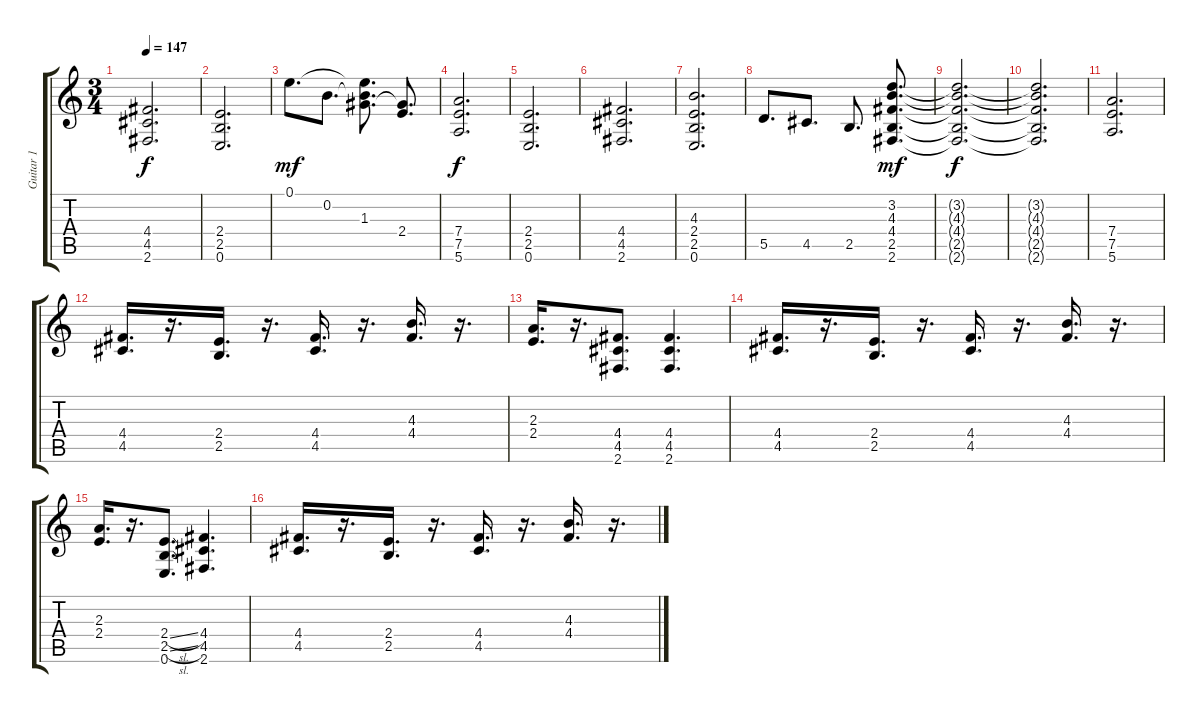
\track ("Guitar 1" "Guitar 1") {instrument distortionguitar}
\staff {score tabs}
\tuning (E4 B3 G3 D3 A2 E2) {hide}
\ts (3 4)
\tempo 147
\clef g2
\ks c
(4.4 4.5 2.6).2{d dy f} |
(2.4 2.5 0.6).2{d} |
0.1.8{d dy mf} 0.2.8{d} (0.1{t} 0.2{t} 1.3).8{d} (1.3{t} 2.4).8{d} |
(7.4 7.5 5.6).2{d dy f} |
(2.4 2.5 0.6).2{d} |
(4.4 4.5 2.6).2{d} |
(4.3 2.4 2.5 0.6).2{d} |
5.5.8{d} 4.5.8{d} 2.5.8{d} (3.2 4.3 4.4 2.5 2.6).8{d dy mf} |
(3.2{t} 4.3{t} 4.4{t} 2.5{t} 2.6{t}).2{d dy f} |
(3.2{t} 4.3{t} 4.4{t} 2.5{t} 2.6{t}).2{d} |
(7.4 7.5 5.6).2{d} |
\section ("" "")
(4.4 4.5).16{d} r.16{d} (2.4 2.5).16{d} r.16{d} (4.4 4.5).16{d} r.16{d} (4.3 4.4).16{d} r.16{d} |
(2.3 2.4).16{d} r.16{d} (4.4 4.5 2.6).8{d} (4.4 4.5 2.6).4{d} |
(4.4 4.5).16{d} r.16{d} (2.4 2.5).16{d} r.16{d} (4.4 4.5).16{d} r.16{d} (4.3 4.4).16{d} r.16{d} |
(2.3 2.4).16{d} r.16{d} (2.4{sl} 2.5{sl} 0.6).8{d} (4.4 4.5 2.6).4{d} |
(4.4 4.5).16{d} r.16{d} (2.4 2.5).16{d} r.16{d} (4.4 4.5).16{d} r.16{d} (4.3 4.4).16{d} r.16{d}
